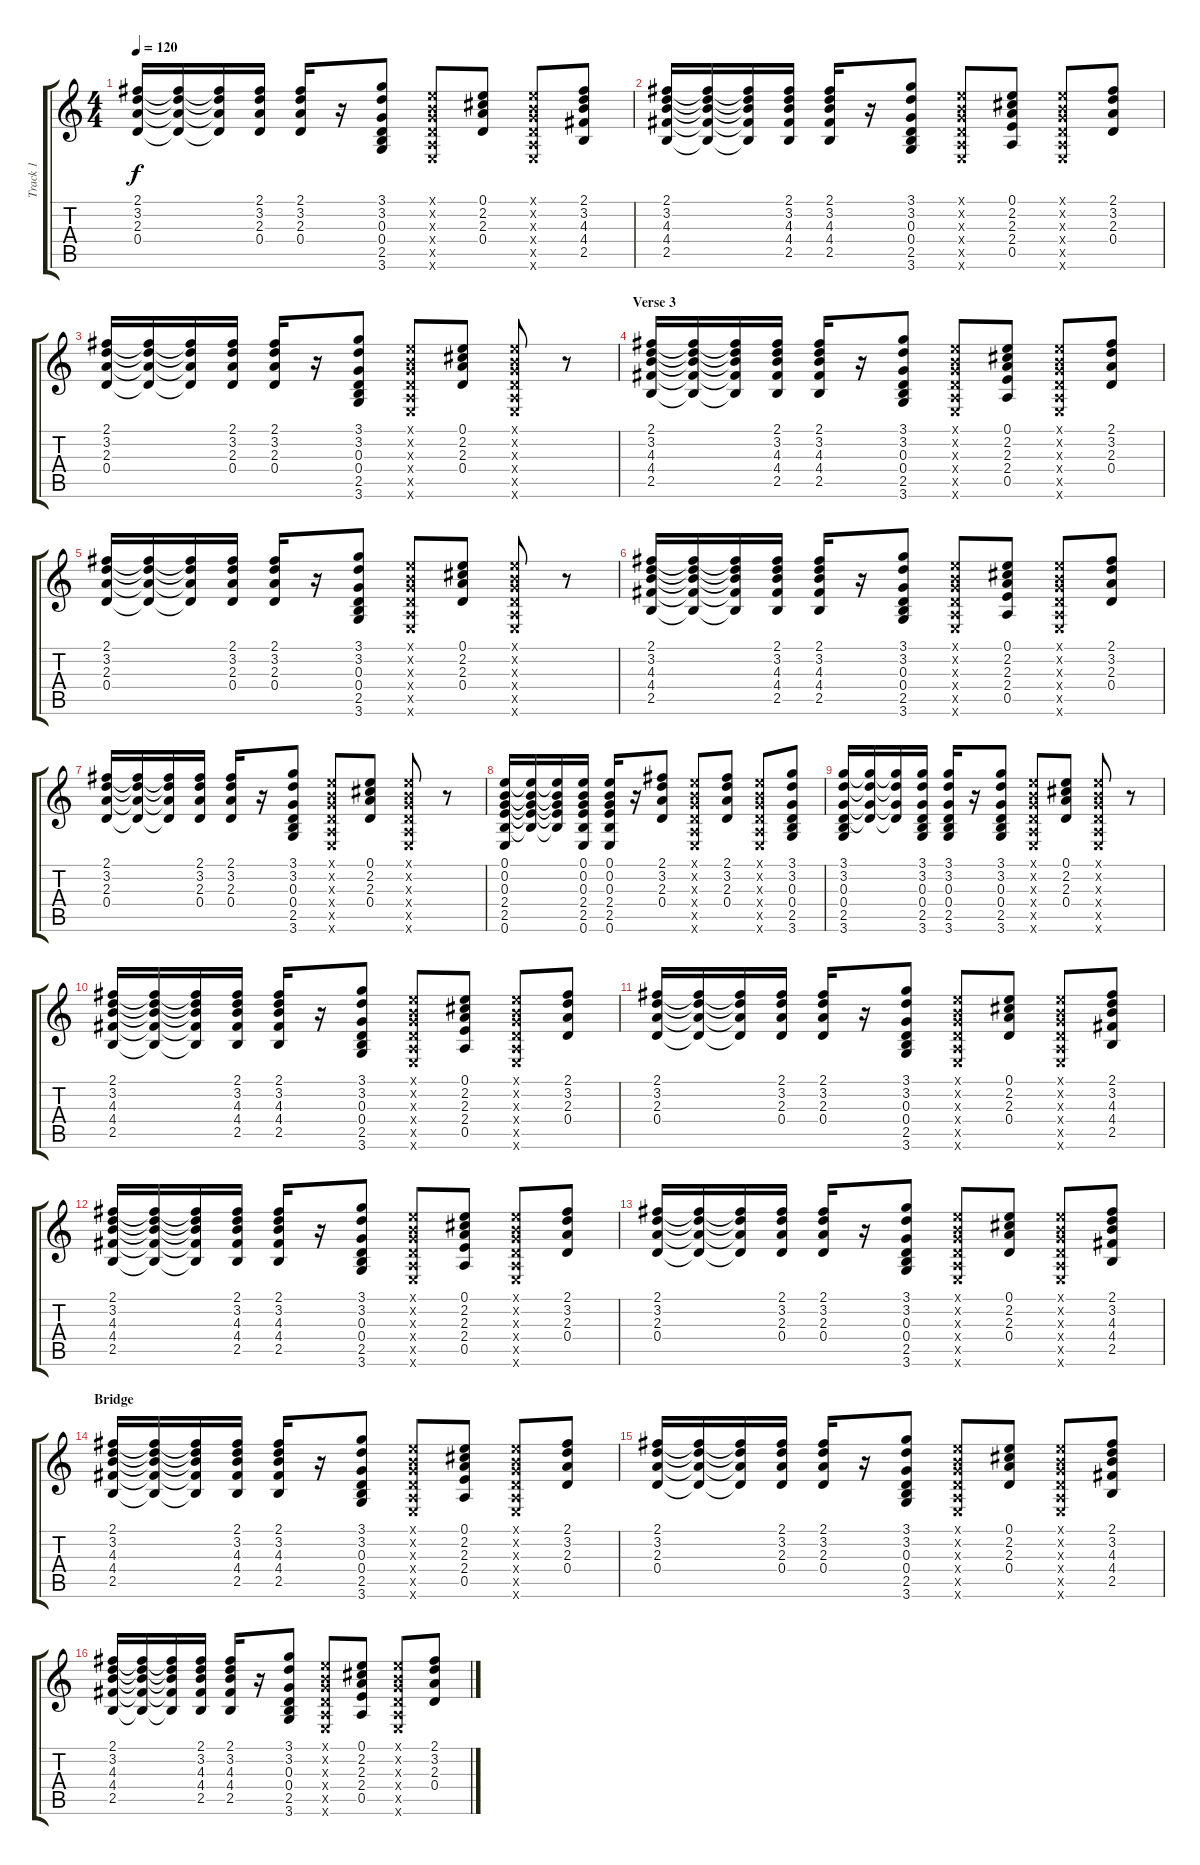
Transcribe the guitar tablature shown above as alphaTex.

\track ("Track 1" "Track 1") {instrument acousticguitarnylon}
\staff {score tabs}
\tuning (E4 B3 G3 D3 A2 E2) {hide}
\ts (4 4)
\tempo 120
\clef g2
\ks c
(2.1 3.2 2.3 0.4).16{dy f} (2.1{t} 3.2{t} 2.3{t} 0.4{t}).16 (2.1{t} 3.2{t} 2.3{t} 0.4{t}).16 (2.1 3.2 2.3 0.4).16 (2.1 3.2 2.3 0.4).16 r.16 (3.1 3.2 0.3 0.4 2.5 3.6).8 (0.1{x} 0.2{x} 0.3{x} 0.4{x} 0.5{x} 0.6{x}).8 (0.1 2.2 2.3 0.4).8 (0.1{x} 0.2{x} 0.3{x} 0.4{x} 0.5{x} 0.6{x}).8 (2.1 3.2 4.3 4.4 2.5).8 |
(2.1 3.2 4.3 4.4 2.5).16 (2.1{t} 3.2{t} 4.3{t} 4.4{t} 2.5{t}).16 (2.1{t} 3.2{t} 4.3{t} 4.4{t} 2.5{t}).16 (2.1 3.2 4.3 4.4 2.5).16 (2.1 3.2 4.3 4.4 2.5).16 r.16 (3.1 3.2 0.3 0.4 2.5 3.6).8 (0.1{x} 0.2{x} 0.3{x} 0.4{x} 0.5{x} 0.6{x}).8 (0.1 2.2 2.3 2.4 0.5).8 (0.1{x} 0.2{x} 0.3{x} 0.4{x} 0.5{x} 0.6{x}).8 (2.1 3.2 2.3 0.4).8 |
(2.1 3.2 2.3 0.4).16 (2.1{t} 3.2{t} 2.3{t} 0.4{t}).16 (2.1{t} 3.2{t} 2.3{t} 0.4{t}).16 (2.1 3.2 2.3 0.4).16 (2.1 3.2 2.3 0.4).16 r.16 (3.1 3.2 0.3 0.4 2.5 3.6).8 (0.1{x} 0.2{x} 0.3{x} 0.4{x} 0.5{x} 0.6{x}).8 (0.1 2.2 2.3 0.4).8 (0.1{x} 0.2{x} 0.3{x} 0.4{x} 0.5{x} 0.6{x}).8 r.8 |
\section ("" "Verse 3")
(2.1 3.2 4.3 4.4 2.5).16 (2.1{t} 3.2{t} 4.3{t} 4.4{t} 2.5{t}).16 (2.1{t} 3.2{t} 4.3{t} 4.4{t} 2.5{t}).16 (2.1 3.2 4.3 4.4 2.5).16 (2.1 3.2 4.3 4.4 2.5).16 r.16 (3.1 3.2 0.3 0.4 2.5 3.6).8 (0.1{x} 0.2{x} 0.3{x} 0.4{x} 0.5{x} 0.6{x}).8 (0.1 2.2 2.3 2.4 0.5).8 (0.1{x} 0.2{x} 0.3{x} 0.4{x} 0.5{x} 0.6{x}).8 (2.1 3.2 2.3 0.4).8 |
(2.1 3.2 2.3 0.4).16 (2.1{t} 3.2{t} 2.3{t} 0.4{t}).16 (2.1{t} 3.2{t} 2.3{t} 0.4{t}).16 (2.1 3.2 2.3 0.4).16 (2.1 3.2 2.3 0.4).16 r.16 (3.1 3.2 0.3 0.4 2.5 3.6).8 (0.1{x} 0.2{x} 0.3{x} 0.4{x} 0.5{x} 0.6{x}).8 (0.1 2.2 2.3 0.4).8 (0.1{x} 0.2{x} 0.3{x} 0.4{x} 0.5{x} 0.6{x}).8 r.8 |
(2.1 3.2 4.3 4.4 2.5).16 (2.1{t} 3.2{t} 4.3{t} 4.4{t} 2.5{t}).16 (2.1{t} 3.2{t} 4.3{t} 4.4{t} 2.5{t}).16 (2.1 3.2 4.3 4.4 2.5).16 (2.1 3.2 4.3 4.4 2.5).16 r.16 (3.1 3.2 0.3 0.4 2.5 3.6).8 (0.1{x} 0.2{x} 0.3{x} 0.4{x} 0.5{x} 0.6{x}).8 (0.1 2.2 2.3 2.4 0.5).8 (0.1{x} 0.2{x} 0.3{x} 0.4{x} 0.5{x} 0.6{x}).8 (2.1 3.2 2.3 0.4).8 |
(2.1 3.2 2.3 0.4).16 (2.1{t} 3.2{t} 2.3{t} 0.4{t}).16 (2.1{t} 3.2{t} 2.3{t} 0.4{t}).16 (2.1 3.2 2.3 0.4).16 (2.1 3.2 2.3 0.4).16 r.16 (3.1 3.2 0.3 0.4 2.5 3.6).8 (0.1{x} 0.2{x} 0.3{x} 0.4{x} 0.5{x} 0.6{x}).8 (0.1 2.2 2.3 0.4).8 (0.1{x} 0.2{x} 0.3{x} 0.4{x} 0.5{x} 0.6{x}).8 r.8 |
(0.1 0.2 0.3 2.4 2.5 0.6).16 (0.1{t} 0.2{t} 0.3{t} 2.4{t} 2.5{t}).16 (0.1{t} 0.2{t} 0.3{t} 2.4{t} 2.5{t}).16 (0.1 0.2 0.3 2.4 2.5 0.6).16 (0.1 0.2 0.3 2.4 2.5 0.6).16 r.16 (2.1 3.2 2.3 0.4).8 (0.1{x} 0.2{x} 0.3{x} 0.4{x} 0.5{x} 0.6{x}).8 (2.1 3.2 2.3 0.4).8 (0.1{x} 0.2{x} 0.3{x} 0.4{x} 0.5{x} 0.6{x}).8 (3.1 3.2 0.3 0.4 2.5 3.6).8 |
(3.1 3.2 0.3 0.4 2.5 3.6).16 (3.1{t} 3.2{t} 0.3{t} 0.4{t}).16 (3.1{t} 3.2{t} 0.3{t} 0.4{t}).16 (3.1 3.2 0.3 0.4 2.5 3.6).16 (3.1 3.2 0.3 0.4 2.5 3.6).16 r.16 (3.1 3.2 0.3 0.4 2.5 3.6).8 (0.1{x} 0.2{x} 0.3{x} 0.4{x} 0.5{x} 0.6{x}).8 (0.1 2.2 2.3 0.4).8 (0.1{x} 0.2{x} 0.3{x} 0.4{x} 0.5{x} 0.6{x}).8 r.8 |
(2.1 3.2 4.3 4.4 2.5).16 (2.1{t} 3.2{t} 4.3{t} 4.4{t} 2.5{t}).16 (2.1{t} 3.2{t} 4.3{t} 4.4{t} 2.5{t}).16 (2.1 3.2 4.3 4.4 2.5).16 (2.1 3.2 4.3 4.4 2.5).16 r.16 (3.1 3.2 0.3 0.4 2.5 3.6).8 (0.1{x} 0.2{x} 0.3{x} 0.4{x} 0.5{x} 0.6{x}).8 (0.1 2.2 2.3 2.4 0.5).8 (0.1{x} 0.2{x} 0.3{x} 0.4{x} 0.5{x} 0.6{x}).8 (2.1 3.2 2.3 0.4).8 |
(2.1 3.2 2.3 0.4).16 (2.1{t} 3.2{t} 2.3{t} 0.4{t}).16 (2.1{t} 3.2{t} 2.3{t} 0.4{t}).16 (2.1 3.2 2.3 0.4).16 (2.1 3.2 2.3 0.4).16 r.16 (3.1 3.2 0.3 0.4 2.5 3.6).8 (0.1{x} 0.2{x} 0.3{x} 0.4{x} 0.5{x} 0.6{x}).8 (0.1 2.2 2.3 0.4).8 (0.1{x} 0.2{x} 0.3{x} 0.4{x} 0.5{x} 0.6{x}).8 (2.1 3.2 4.3 4.4 2.5).8 |
(2.1 3.2 4.3 4.4 2.5).16 (2.1{t} 3.2{t} 4.3{t} 4.4{t} 2.5{t}).16 (2.1{t} 3.2{t} 4.3{t} 4.4{t} 2.5{t}).16 (2.1 3.2 4.3 4.4 2.5).16 (2.1 3.2 4.3 4.4 2.5).16 r.16 (3.1 3.2 0.3 0.4 2.5 3.6).8 (0.1{x} 0.2{x} 0.3{x} 0.4{x} 0.5{x} 0.6{x}).8 (0.1 2.2 2.3 2.4 0.5).8 (0.1{x} 0.2{x} 0.3{x} 0.4{x} 0.5{x} 0.6{x}).8 (2.1 3.2 2.3 0.4).8 |
(2.1 3.2 2.3 0.4).16 (2.1{t} 3.2{t} 2.3{t} 0.4{t}).16 (2.1{t} 3.2{t} 2.3{t} 0.4{t}).16 (2.1 3.2 2.3 0.4).16 (2.1 3.2 2.3 0.4).16 r.16 (3.1 3.2 0.3 0.4 2.5 3.6).8 (0.1{x} 0.2{x} 0.3{x} 0.4{x} 0.5{x} 0.6{x}).8 (0.1 2.2 2.3 0.4).8 (0.1{x} 0.2{x} 0.3{x} 0.4{x} 0.5{x} 0.6{x}).8 (2.1 3.2 4.3 4.4 2.5).8 |
\section ("" "Bridge")
(2.1 3.2 4.3 4.4 2.5).16 (2.1{t} 3.2{t} 4.3{t} 4.4{t} 2.5{t}).16 (2.1{t} 3.2{t} 4.3{t} 4.4{t} 2.5{t}).16 (2.1 3.2 4.3 4.4 2.5).16 (2.1 3.2 4.3 4.4 2.5).16 r.16 (3.1 3.2 0.3 0.4 2.5 3.6).8 (0.1{x} 0.2{x} 0.3{x} 0.4{x} 0.5{x} 0.6{x}).8 (0.1 2.2 2.3 2.4 0.5).8 (0.1{x} 0.2{x} 0.3{x} 0.4{x} 0.5{x} 0.6{x}).8 (2.1 3.2 2.3 0.4).8 |
(2.1 3.2 2.3 0.4).16 (2.1{t} 3.2{t} 2.3{t} 0.4{t}).16 (2.1{t} 3.2{t} 2.3{t} 0.4{t}).16 (2.1 3.2 2.3 0.4).16 (2.1 3.2 2.3 0.4).16 r.16 (3.1 3.2 0.3 0.4 2.5 3.6).8 (0.1{x} 0.2{x} 0.3{x} 0.4{x} 0.5{x} 0.6{x}).8 (0.1 2.2 2.3 0.4).8 (0.1{x} 0.2{x} 0.3{x} 0.4{x} 0.5{x} 0.6{x}).8 (2.1 3.2 4.3 4.4 2.5).8 |
(2.1 3.2 4.3 4.4 2.5).16 (2.1{t} 3.2{t} 4.3{t} 4.4{t} 2.5{t}).16 (2.1{t} 3.2{t} 4.3{t} 4.4{t} 2.5{t}).16 (2.1 3.2 4.3 4.4 2.5).16 (2.1 3.2 4.3 4.4 2.5).16 r.16 (3.1 3.2 0.3 0.4 2.5 3.6).8 (0.1{x} 0.2{x} 0.3{x} 0.4{x} 0.5{x} 0.6{x}).8 (0.1 2.2 2.3 2.4 0.5).8 (0.1{x} 0.2{x} 0.3{x} 0.4{x} 0.5{x} 0.6{x}).8 (2.1 3.2 2.3 0.4).8
